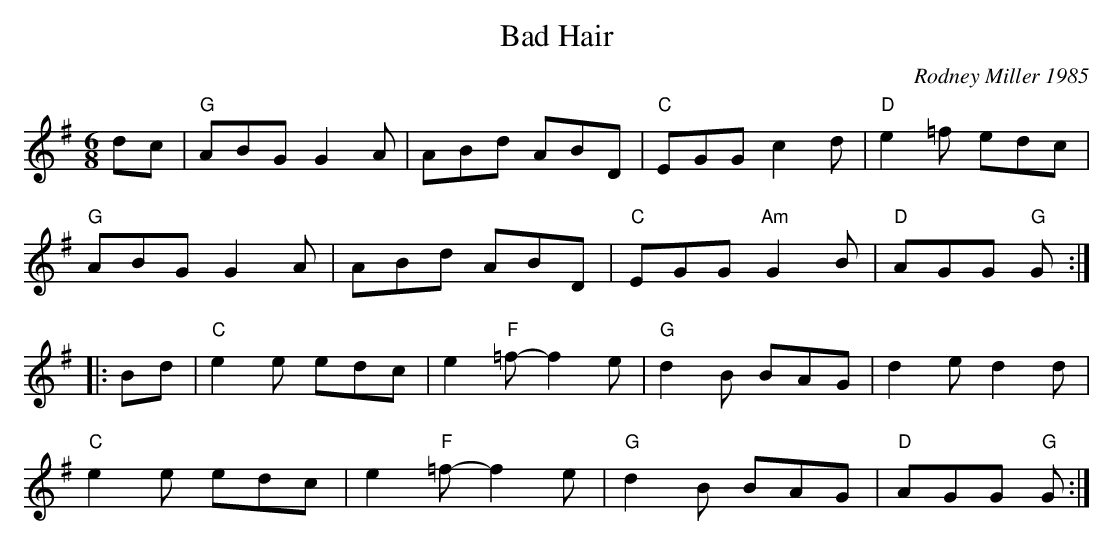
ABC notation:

X:1
T:Bad Hair
M:6/8
C:Rodney Miller 1985
K:G
dc|"G"ABG G2A|ABd ABD|"C"EGG c2d|"D"e2=f edc|
"G"ABG G2A|ABd ABD|"C"EGG "Am"G2B|"D"AGG "G"G:|
|:Bd|"C"e2e edc|e2"F"=f-f2 e|"G"d2B BAG|d2e d2d|
"C"e2e edc|e2"F"=f-f2 e|"G"d2B BAG|"D"AGG "G"G:|
